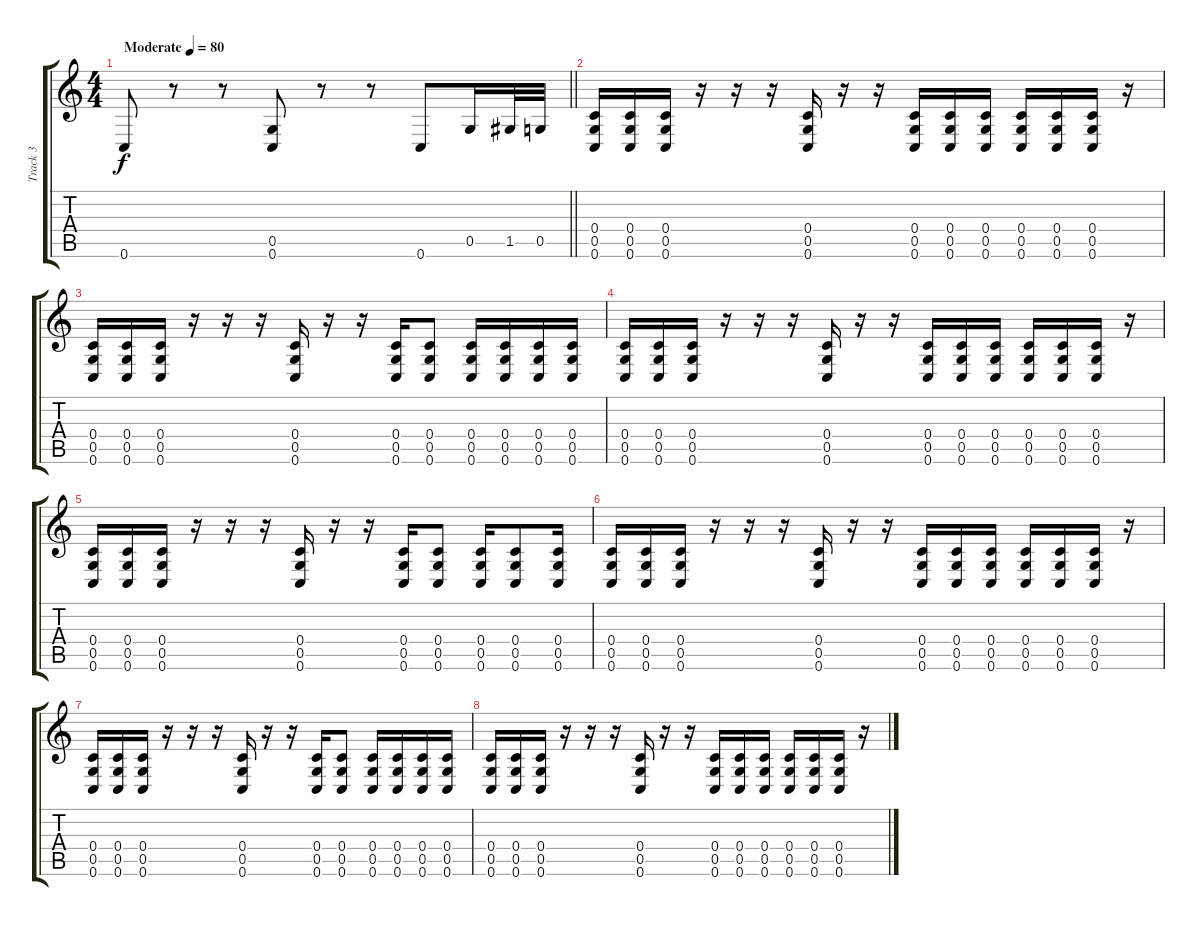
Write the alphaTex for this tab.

\track ("Track 3" "Track 3") {instrument distortionguitar}
\staff {score tabs}
\tuning (D4 A3 F3 C3 G2 C2) {hide}
\ts (4 4)
\tempo (80 "Moderate")
\clef g2
\barLineRight lightlight
\ks c
0.6.8{dy f instrument distortionguitar} r.8 r.8 (0.5 0.6).8 r.8 r.8 0.6.8 0.5.16 1.5.32 0.5.32 |
(0.4 0.5 0.6).16 (0.4 0.5 0.6).16 (0.4 0.5 0.6).16 r.16 r.16 r.16 (0.4 0.5 0.6).16 r.16 r.16 (0.4 0.5 0.6).16 (0.4 0.5 0.6).16 (0.4 0.5 0.6).16 (0.4 0.5 0.6).16 (0.4 0.5 0.6).16 (0.4 0.5 0.6).16 r.16 |
(0.4 0.5 0.6).16 (0.4 0.5 0.6).16 (0.4 0.5 0.6).16 r.16 r.16 r.16 (0.4 0.5 0.6).16 r.16 r.16 (0.4 0.5 0.6).16 (0.4 0.5 0.6).8 (0.4 0.5 0.6).16 (0.4 0.5 0.6).16 (0.4 0.5 0.6).16 (0.4 0.5 0.6).16 |
(0.4 0.5 0.6).16 (0.4 0.5 0.6).16 (0.4 0.5 0.6).16 r.16 r.16 r.16 (0.4 0.5 0.6).16 r.16 r.16 (0.4 0.5 0.6).16 (0.4 0.5 0.6).16 (0.4 0.5 0.6).16 (0.4 0.5 0.6).16 (0.4 0.5 0.6).16 (0.4 0.5 0.6).16 r.16 |
(0.4 0.5 0.6).16 (0.4 0.5 0.6).16 (0.4 0.5 0.6).16 r.16 r.16 r.16 (0.4 0.5 0.6).16 r.16 r.16 (0.4 0.5 0.6).16 (0.4 0.5 0.6).8 (0.4 0.5 0.6).16 (0.4 0.5 0.6).8 (0.4 0.5 0.6).16 |
(0.4 0.5 0.6).16 (0.4 0.5 0.6).16 (0.4 0.5 0.6).16 r.16 r.16 r.16 (0.4 0.5 0.6).16 r.16 r.16 (0.4 0.5 0.6).16 (0.4 0.5 0.6).16 (0.4 0.5 0.6).16 (0.4 0.5 0.6).16 (0.4 0.5 0.6).16 (0.4 0.5 0.6).16 r.16 |
(0.4 0.5 0.6).16 (0.4 0.5 0.6).16 (0.4 0.5 0.6).16 r.16 r.16 r.16 (0.4 0.5 0.6).16 r.16 r.16 (0.4 0.5 0.6).16 (0.4 0.5 0.6).8 (0.4 0.5 0.6).16 (0.4 0.5 0.6).16 (0.4 0.5 0.6).16 (0.4 0.5 0.6).16 |
(0.4 0.5 0.6).16 (0.4 0.5 0.6).16 (0.4 0.5 0.6).16 r.16 r.16 r.16 (0.4 0.5 0.6).16 r.16 r.16 (0.4 0.5 0.6).16 (0.4 0.5 0.6).16 (0.4 0.5 0.6).16 (0.4 0.5 0.6).16 (0.4 0.5 0.6).16 (0.4 0.5 0.6).16 r.16
